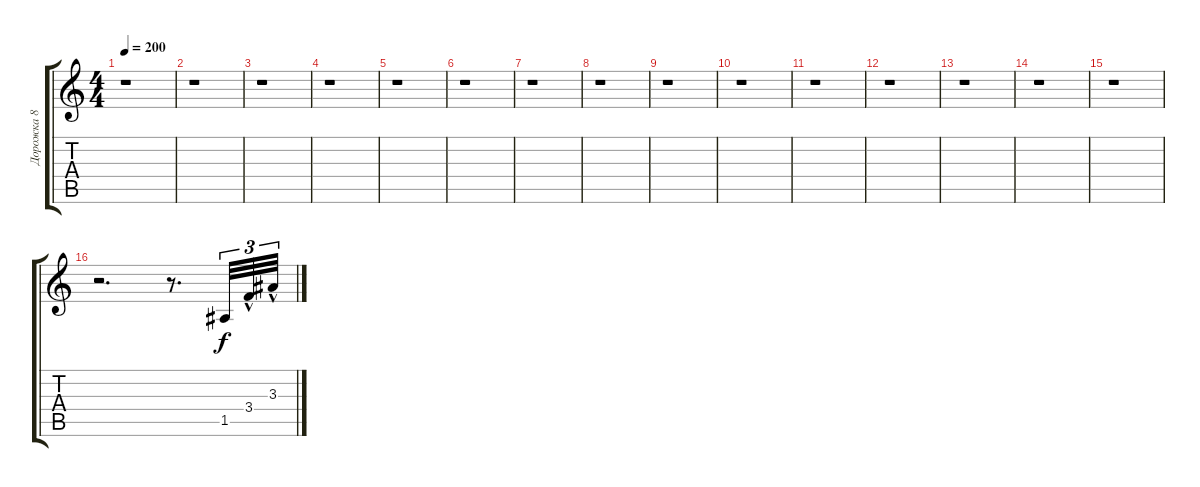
\track ("Дорожка 8" "Дорожка 8") {instrument acousticguitarsteel}
\staff {score tabs}
\tuning (E4 B3 G3 D3 A2 E2) {hide}
\ts (4 4)
\tempo 200
\clef g2
\ks c
r.1{dy f} |
r.1 |
r.1 |
r.1 |
r.1 |
r.1 |
r.1 |
r.1 |
r.1 |
r.1 |
r.1 |
r.1 |
r.1 |
r.1 |
r.1 |
r.2{d} r.8{d} 1.5.32{tu (3 2)} 3.4{hac}.32{tu (3 2)} 3.3{hac}.32{tu (3 2)}
